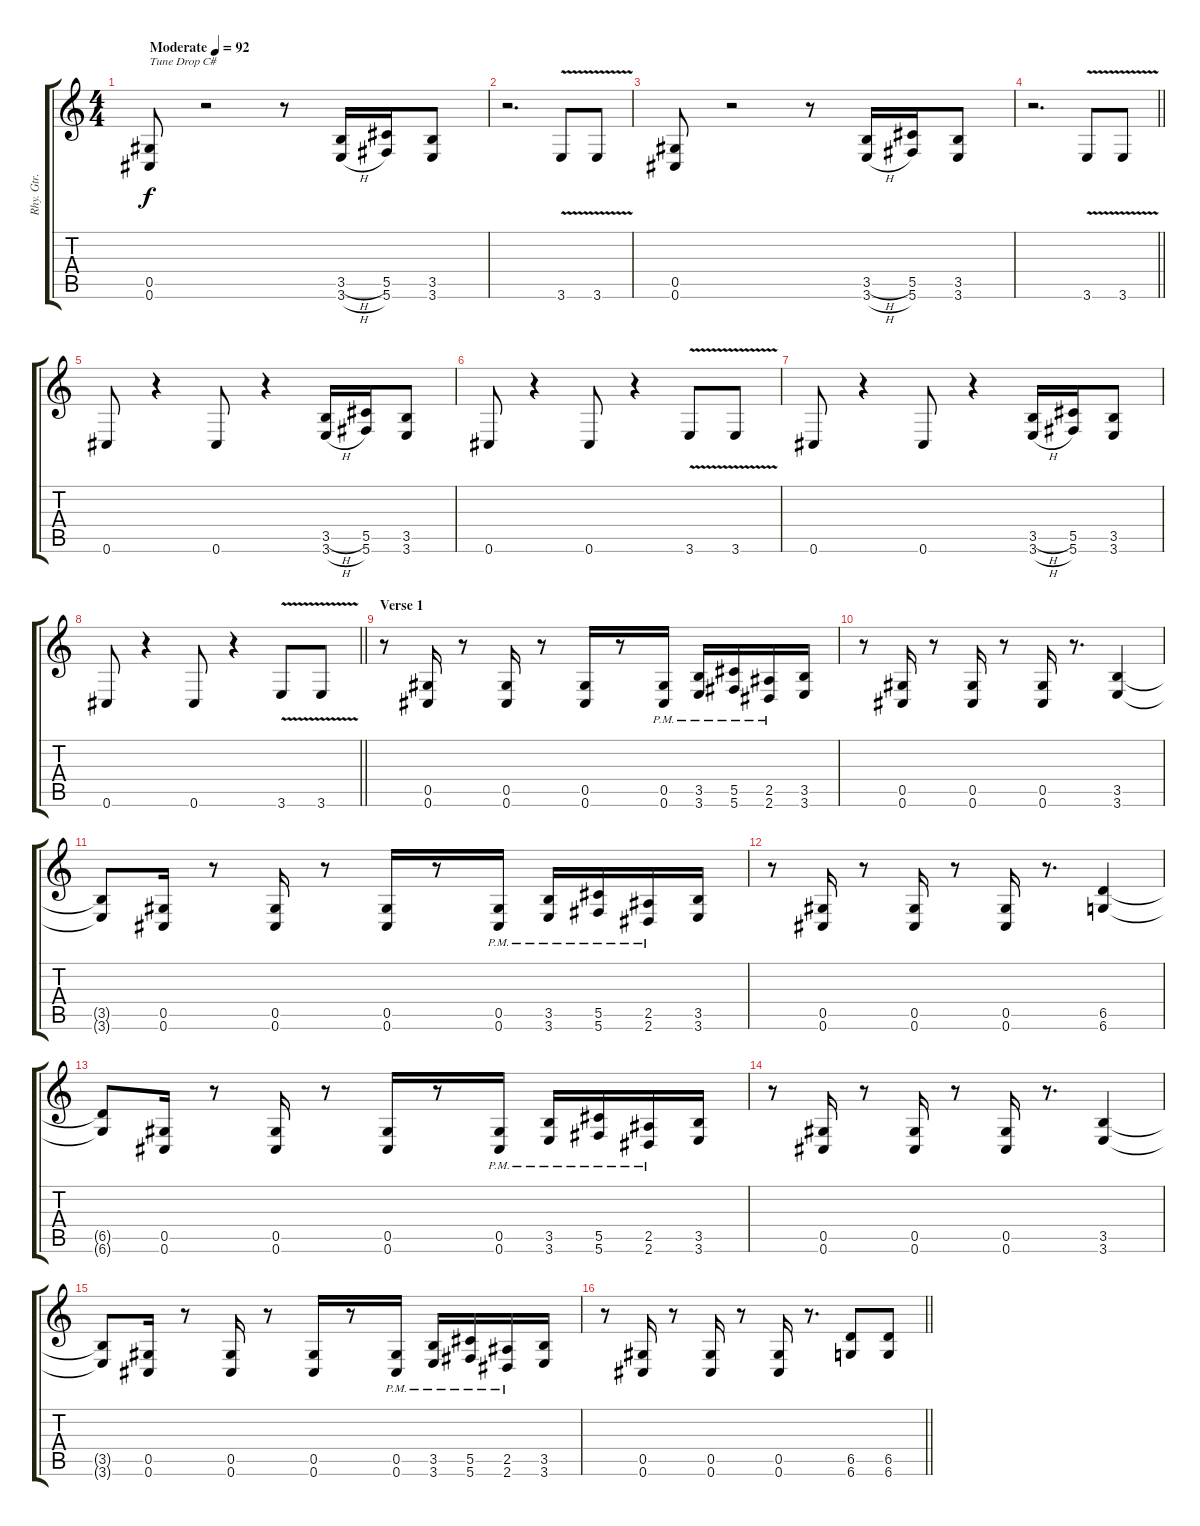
\track ("Rhy. Gtr. 1" "Rhy. Gtr. ") {instrument distortionguitar}
\staff {score tabs}
\tuning (Eb4 Bb3 Gb3 Db3 Ab2 Db2) {hide}
\ts (4 4)
\tempo (92 "Moderate")
\clef g2
\ks c
(0.5 0.6).8{txt "Tune Drop C#" dy f instrument distortionguitar} r.2 r.8 (3.5{h} 3.6{h}).16 (5.5 5.6).16 (3.5 3.6).8 |
r.2{d} 3.6{v}.8 3.6{v}.8 |
(0.5 0.6).8 r.2 r.8 (3.5{h} 3.6{h}).16 (5.5 5.6).16 (3.5 3.6).8 |
\barLineRight lightlight
r.2{d} 3.6{v}.8 3.6{v}.8 |
\section ("" "")
0.6.8 r.4 0.6.8 r.4 (3.5{h} 3.6{h}).16 (5.5 5.6).16 (3.5 3.6).8 |
0.6.8 r.4 0.6.8 r.4 3.6{v}.8 3.6{v}.8 |
0.6.8 r.4 0.6.8 r.4 (3.5{h} 3.6{h}).16 (5.5 5.6).16 (3.5 3.6).8 |
\barLineRight lightlight
0.6.8 r.4 0.6.8 r.4 3.6{v}.8 3.6{v}.8 |
\section ("" "Verse 1")
r.8 (0.5 0.6).16 r.8 (0.5 0.6).16 r.8 (0.5 0.6).16 r.8 (0.5{pm} 0.6{pm}).16 (3.5{pm} 3.6{pm}).16 (5.5{pm} 5.6{pm}).16 (2.5{pm} 2.6{pm}).16 (3.5 3.6).16 |
r.8 (0.5 0.6).16 r.8 (0.5 0.6).16 r.8 (0.5 0.6).16 r.8{d} (3.5 3.6).4 |
(3.5{t} 3.6{t}).8 (0.5 0.6).16 r.8 (0.5 0.6).16 r.8 (0.5 0.6).16 r.8 (0.5{pm} 0.6{pm}).16 (3.5{pm} 3.6{pm}).16 (5.5{pm} 5.6{pm}).16 (2.5{pm} 2.6{pm}).16 (3.5 3.6).16 |
r.8 (0.5 0.6).16 r.8 (0.5 0.6).16 r.8 (0.5 0.6).16 r.8{d} (6.5 6.6).4 |
(6.5{t} 6.6{t}).8 (0.5 0.6).16 r.8 (0.5 0.6).16 r.8 (0.5 0.6).16 r.8 (0.5{pm} 0.6{pm}).16 (3.5{pm} 3.6{pm}).16 (5.5{pm} 5.6{pm}).16 (2.5{pm} 2.6{pm}).16 (3.5 3.6).16 |
r.8 (0.5 0.6).16 r.8 (0.5 0.6).16 r.8 (0.5 0.6).16 r.8{d} (3.5 3.6).4 |
(3.5{t} 3.6{t}).8 (0.5 0.6).16 r.8 (0.5 0.6).16 r.8 (0.5 0.6).16 r.8 (0.5{pm} 0.6{pm}).16 (3.5{pm} 3.6{pm}).16 (5.5{pm} 5.6{pm}).16 (2.5{pm} 2.6{pm}).16 (3.5 3.6).16 |
\barLineRight lightlight
r.8 (0.5 0.6).16 r.8 (0.5 0.6).16 r.8 (0.5 0.6).16 r.8{d} (6.5 6.6).8 (6.5 6.6).8
